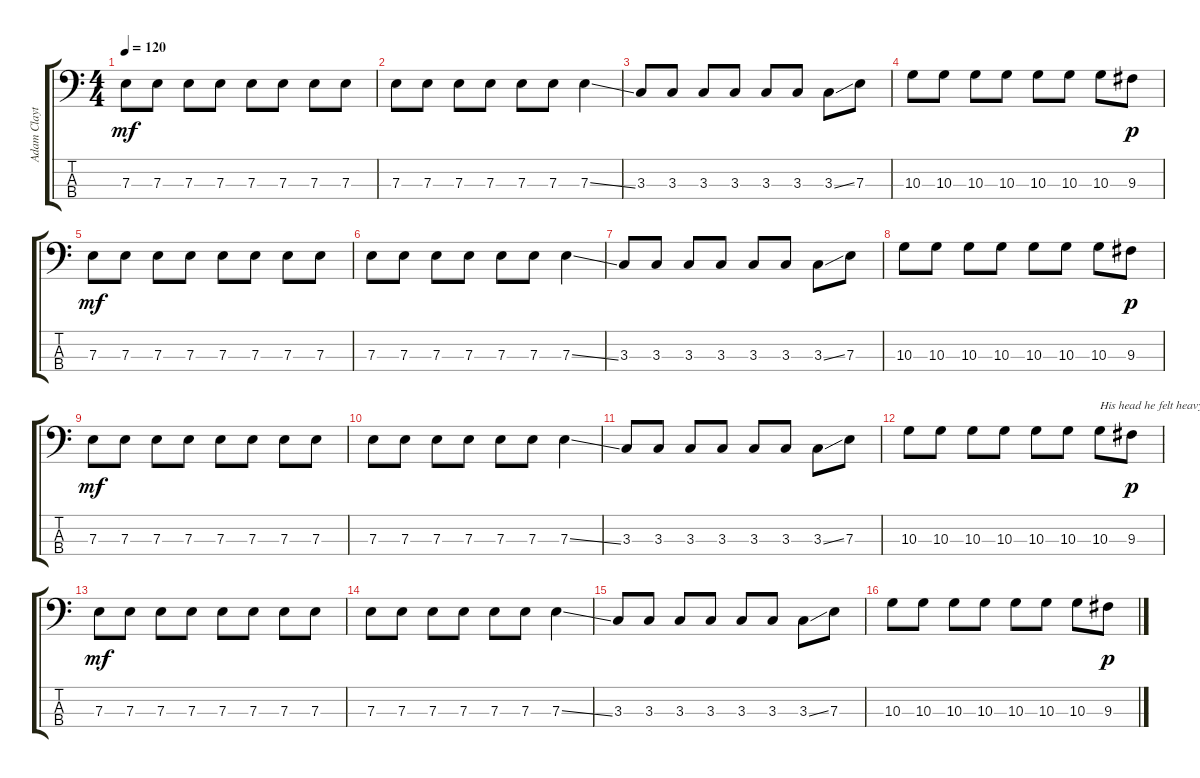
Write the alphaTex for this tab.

\track ("Adam Clayton" "Adam Clayt") {instrument electricbasspick}
\staff {score tabs}
\tuning (G2 D2 A1 E1) {hide}
\ts (4 4)
\tempo 120
\clef f4
\ks c
7.3.8{dy mf} 7.3.8 7.3.8 7.3.8 7.3.8 7.3.8 7.3.8 7.3.8 |
7.3.8 7.3.8 7.3.8 7.3.8 7.3.8 7.3.8 7.3{ss}.4 |
3.3.8 3.3.8 3.3.8 3.3.8 3.3.8 3.3.8 3.3{ss}.8 7.3.8 |
10.3.8 10.3.8 10.3.8 10.3.8 10.3.8 10.3.8 10.3.8 9.3.8{dy p} |
7.3.8{dy mf} 7.3.8 7.3.8 7.3.8 7.3.8 7.3.8 7.3.8 7.3.8 |
7.3.8 7.3.8 7.3.8 7.3.8 7.3.8 7.3.8 7.3{ss}.4 |
3.3.8 3.3.8 3.3.8 3.3.8 3.3.8 3.3.8 3.3{ss}.8 7.3.8 |
10.3.8 10.3.8 10.3.8 10.3.8 10.3.8 10.3.8 10.3.8 9.3.8{dy p} |
7.3.8{dy mf} 7.3.8 7.3.8 7.3.8 7.3.8 7.3.8 7.3.8 7.3.8 |
7.3.8 7.3.8 7.3.8 7.3.8 7.3.8 7.3.8 7.3{ss}.4 |
3.3.8 3.3.8 3.3.8 3.3.8 3.3.8 3.3.8 3.3{ss}.8 7.3.8 |
10.3.8 10.3.8 10.3.8 10.3.8 10.3.8 10.3.8 10.3.8{txt "His head he felt heavy..."} 9.3.8{dy p} |
7.3.8{dy mf} 7.3.8 7.3.8 7.3.8 7.3.8 7.3.8 7.3.8 7.3.8 |
7.3.8 7.3.8 7.3.8 7.3.8 7.3.8 7.3.8 7.3{ss}.4 |
3.3.8 3.3.8 3.3.8 3.3.8 3.3.8 3.3.8 3.3{ss}.8 7.3.8 |
10.3.8 10.3.8 10.3.8 10.3.8 10.3.8 10.3.8 10.3.8 9.3.8{dy p}
